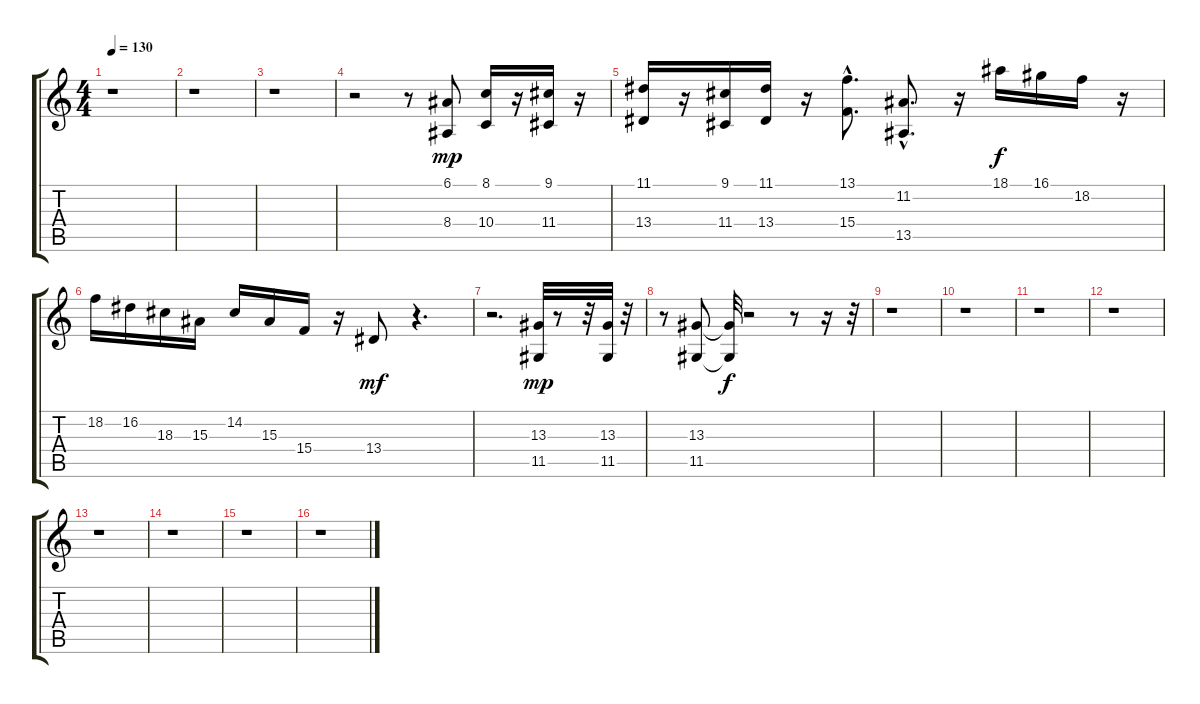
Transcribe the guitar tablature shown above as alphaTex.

\track "" {instrument brasssection}
\staff {score tabs}
\tuning (E4 B3 G3 D3 A2 E2) {hide}
\ts (4 4)
\tempo 130
\clef g2
\ks c
r.1{dy f} |
r.1 |
r.1 |
r.2 r.8 (6.1 8.4).8{dy mp} (8.1 10.4).16 r.16 (9.1 11.4).16 r.16 |
(11.1 13.4).16 r.16 (9.1 11.4).16 (11.1 13.4).16 r.16 (13.1{hac} 15.4{hac}).8{d} (11.2{hac} 13.5{hac}).8{d} r.16 18.1.16{dy f} 16.1.16 18.2.16 r.16 |
18.2.16 16.2.16 18.3.16 15.3.16 14.2.16 15.3.16 15.4.16 r.16 13.4.8{dy mf} r.4{d} |
r.2{d} (13.3 11.5).32{dy mp} r.8 r.32 (13.3 11.5).32 r.32 |
r.8 (13.3 11.5).8 (13.3{t} 11.5{t}).32{dy f} r.2 r.8 r.16 r.32 |
r.1 |
r.1 |
r.1 |
r.1 |
r.1 |
r.1 |
r.1 |
r.1
